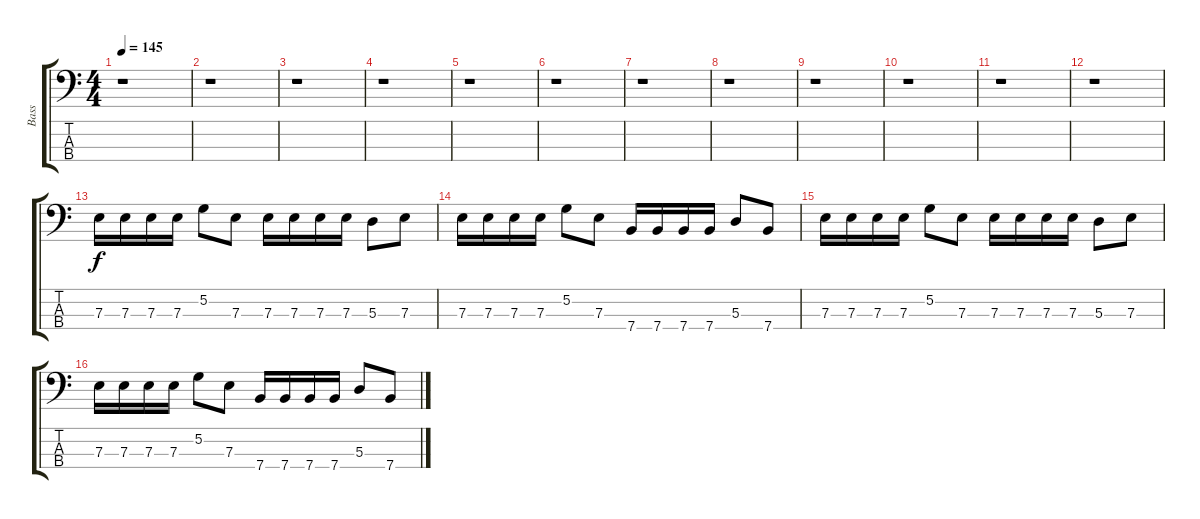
\track ("Bass" "Bass") {instrument electricbassfinger}
\staff {score tabs}
\tuning (G2 D2 A1 E1) {hide}
\ts (4 4)
\tempo 145
\clef f4
\ks c
r.1{dy f instrument electricbassfinger} |
r.1 |
r.1 |
r.1 |
r.1 |
r.1 |
r.1 |
r.1 |
r.1 |
r.1 |
r.1 |
r.1 |
7.3.16 7.3.16 7.3.16 7.3.16 5.2.8 7.3.8 7.3.16 7.3.16 7.3.16 7.3.16 5.3.8 7.3.8 |
7.3.16 7.3.16 7.3.16 7.3.16 5.2.8 7.3.8 7.4.16 7.4.16 7.4.16 7.4.16 5.3.8 7.4.8 |
7.3.16 7.3.16 7.3.16 7.3.16 5.2.8 7.3.8 7.3.16 7.3.16 7.3.16 7.3.16 5.3.8 7.3.8 |
7.3.16 7.3.16 7.3.16 7.3.16 5.2.8 7.3.8 7.4.16 7.4.16 7.4.16 7.4.16 5.3.8 7.4.8
